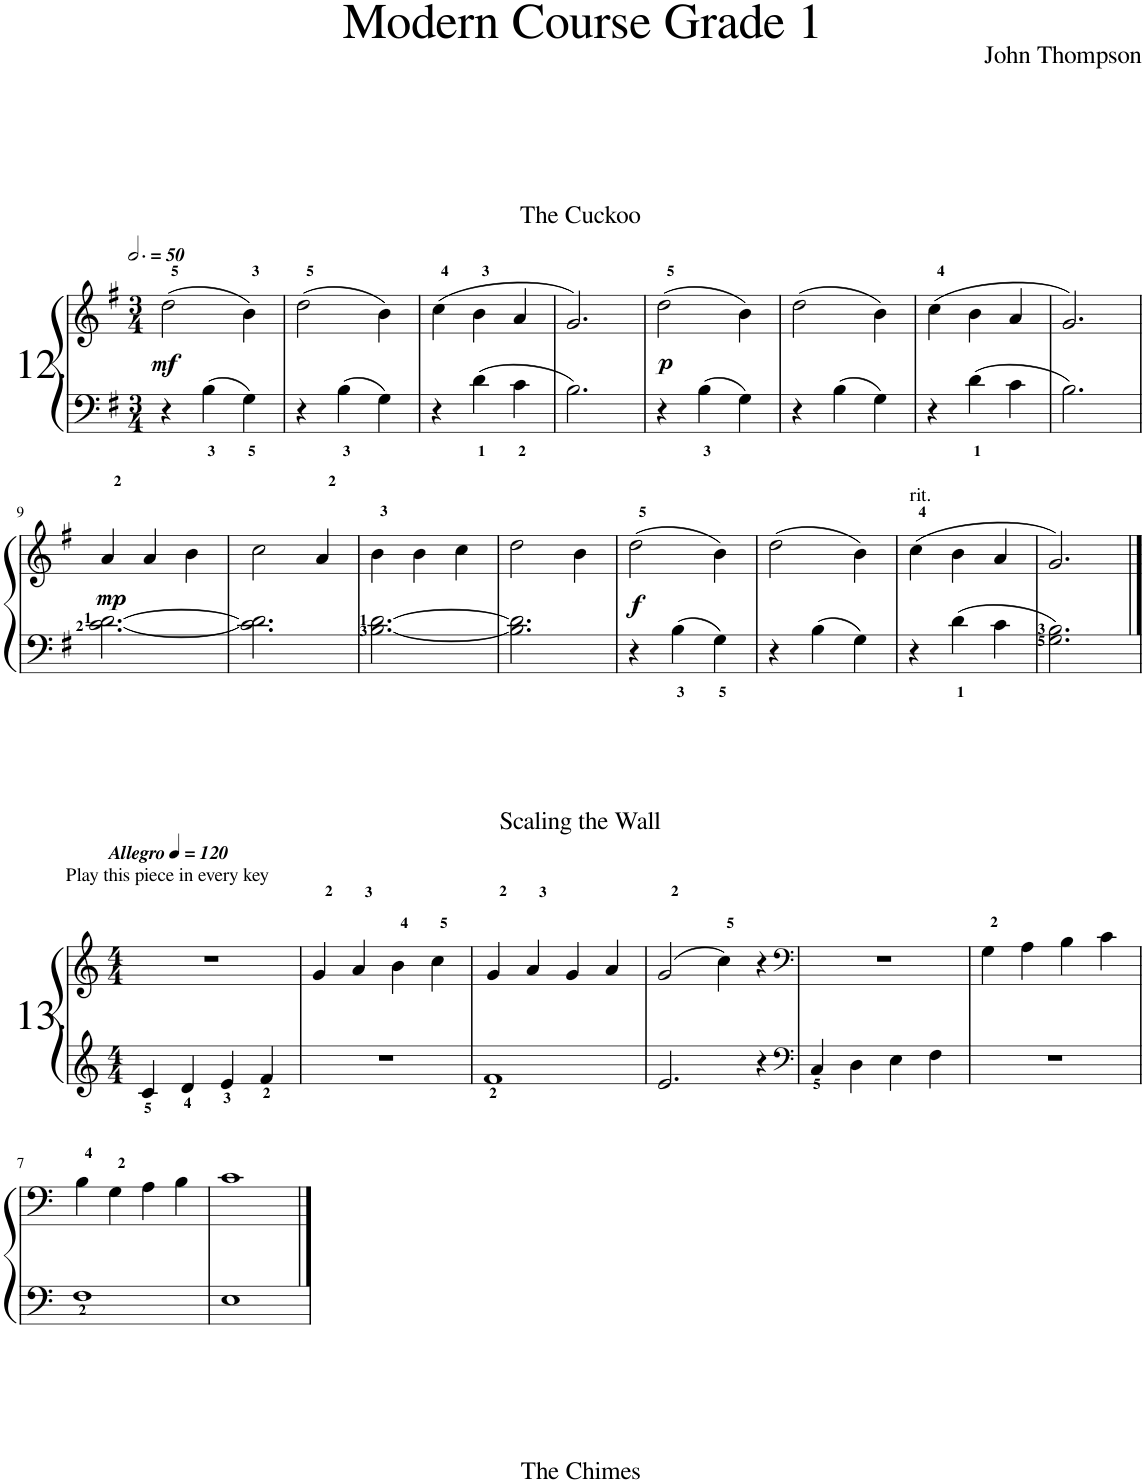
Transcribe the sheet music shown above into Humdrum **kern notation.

**kern	**kern	**dynam
*part1	*part1	*part1
*staff2	*staff1	*staff1/2
*I"Piano	*	*
*I'Pno.	*	*
*clefF4	*clefG2	*
*k[f#]	*k[f#]	*
*M3/4	*M3/4	*
*MM150	*MM150	*
=1	=1	=1
!	!	!LO:DY:b
4r	(2dd\	mf
4B<\	.	.
4G<\	4b\)	.
=2	=2	=2
4r	(2dd\	.
4B<\	.	.
4G\	4b\)	.
=3	=3	=3
4r	(4cc\	.
4d<\	4b\	.
4c<\	4a/	.
=4	=4	=4
2.B\	2.g/)	.
=5	=5	=5
!	!	!LO:DY:b
4r	(2dd\	p
4B<\	.	.
4G\	4b\)	.
=6	=6	=6
4r	(2dd\	.
4B\	.	.
4G\	4b\)	.
=7	=7	=7
4r	(4cc\	.
4d<\	4b\	.
4c\	4a/	.
=8	=8	=8
2.B\	2.g/)	.
!!LO:LB:g=z
=9	=9	=9
!	!	!LO:DY:b
[2.c\ [2.d\	4a/	mp
.	4a/	.
.	4b\	.
=10	=10	=10
2.c\] 2.d\]	2cc\	.
.	4a/	.
=11	=11	=11
[2.B\ [2.d\	4b\	.
.	4b\	.
.	4cc\	.
=12	=12	=12
2.B\] 2.d\]	2dd\	.
.	4b\	.
=13	=13	=13
!	!	!LO:DY:b
4r	(2dd\	f
4B<\	.	.
4G<\	4b\)	.
=14	=14	=14
4r	(2dd\	.
4B\	.	.
4G\	4b\)	.
=15	=15	=15
!	!LO:TX:a:t=rit.	!
4r	(4cc\	.
4d<\	4b\	.
4c\	4a/	.
=16	=16	=16
2.G\ 2.B\	2.g/)	.
!!LO:LB:g=z
==1	==1	==1
*clefG2	*	*
*k[]	*k[]	*
*M4/4	*M4/4	*
*	*MM120	*
!	!LO:TX:a:Bi:t=Allegro	!
!	!LO:TX:a:t=Play this piece in every key	!
4c/	1r	.
4d/	.	.
4e/	.	.
4f/	.	.
=2	=2	=2
1r	4g/	.
.	4a/	.
.	4b\	.
.	4cc\	.
=3	=3	=3
1f	4g/	.
.	4a/	.
.	4g/	.
.	4a/	.
=4	=4	=4
2.e/	(2g/	.
.	4cc\)	.
4r	4r	.
=5	=5	=5
*clefF4	*clefF4	*
4C/	1r	.
4D\	.	.
4E\	.	.
4F\	.	.
=6	=6	=6
1r	4G\	.
.	4A\	.
.	4B\	.
.	4c\	.
!!LO:LB:g=z
=7	=7	=7
1F	4B\	.
.	4G\	.
.	4A\	.
.	4B\	.
=8	=8	=8
1E	1c	.
==	==	==
*-	*-	*-
